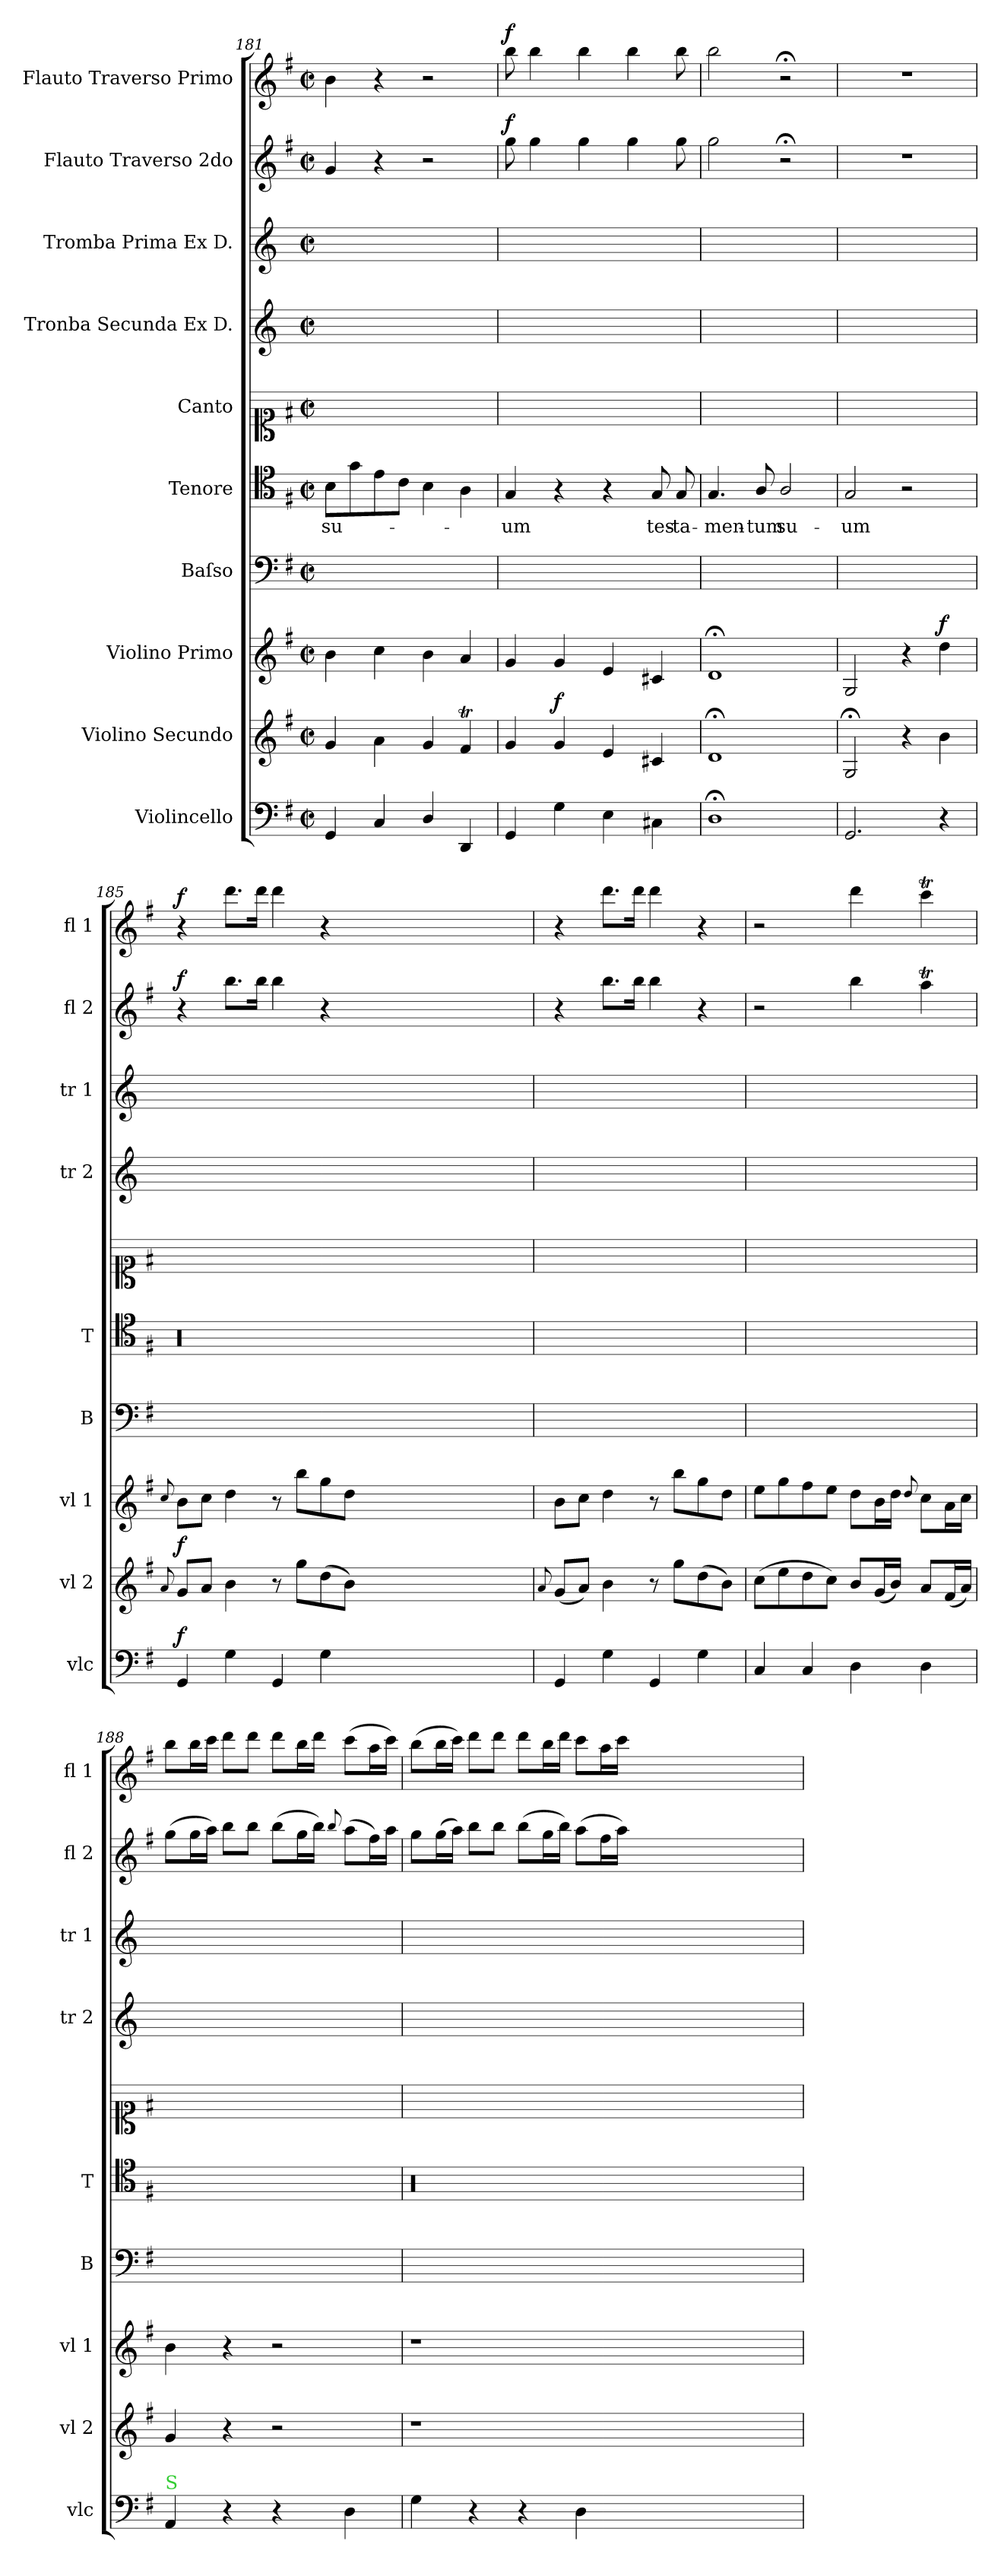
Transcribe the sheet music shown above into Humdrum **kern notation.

**kern	**dynam	**kern	**dynam	**kern	**dynam	**kern	**kern	**text	**kern	**kern	**kern	**kern	**dynam	**kern	**dynam
*part10	*part10	*part9	*part9	*part8	*part8	*part7	*part6	*part6	*part5	*part4	*part3	*part2	*part2	*part1	*part1
*staff10	*staff10	*staff9	*staff9	*staff8	*staff8	*staff7	*staff6	*staff6	*staff5	*staff4	*staff3	*staff2	*staff2	*staff1	*staff1
*I"Violincello	*	*I"Violino Secundo	*	*I"Violino Primo	*	*I"Baſso	*I"Tenore	*	*I"Canto	*I"Tronba Secunda Ex D.	*I"Tromba Prima Ex D.	*I"Flauto Traverso 2do	*	*I"Flauto Traverso Primo	*
*I'vlc	*	*I'vl 2	*	*I'vl 1	*	*I'B	*I'T	*	*	*I'tr 2	*I'tr 1	*I'fl 2	*	*I'fl 1	*
*clefF4	*	*clefG2	*	*clefG2	*	*clefF4	*clefC4	*	*clefC1	*clefG2	*clefG2	*clefG2	*	*clefG2	*
*	*	*	*	*	*	*	*	*	*	*ITrd-1c-2	*ITrd-1c-2	*	*	*	*
*k[f#]	*	*k[f#]	*	*k[f#]	*	*k[f#]	*k[f#]	*	*k[f#]	*k[f#c#]	*k[f#c#]	*k[f#]	*	*k[f#]	*
*G:	*	*G:	*	*G:	*	*G:	*G:	*	*G:	*	*	*G:	*	*G:	*
*M2/2	*	*M2/2	*	*M2/2	*	*M2/2	*M2/2	*	*M2/2	*M2/2	*M2/2	*M2/2	*	*M2/2	*
*met(c|)	*	*met(c|)	*	*met(c|)	*	*met(c|)	*met(c|)	*	*met(c|)	*met(c|)	*met(c|)	*met(c|)	*	*met(c|)	*
=181	=181	=181	=181	=181	=181	=181	=181	=181	=181	=181	=181	=181	=181	=181	=181
4GG/	.	4g/	.	4b\	.	1ryy	8B\L	su-	1ryy	1ryy	1ryy	4g/	.	4b\	.
.	.	.	.	.	.	.	8g\	.	.	.	.	.	.	.	.
4C/	.	4a\	.	4cc\	.	.	8e\	.	.	.	.	4r	.	4r	.
.	.	.	.	.	.	.	8c\J	.	.	.	.	.	.	.	.
4D/	.	4g/	.	4b\	.	.	4B\	.	.	.	.	2r	.	2r	.
4DD/	.	4f#t/	.	4a/	.	.	4A\	.	.	.	.	.	.	.	.
=182	=182	=182	=182	=182	=182	=182	=182	=182	=182	=182	=182	=182	=182	=182	=182
!	!	!	!	!	!	!	!	!	!	!	!	!	!LO:DY:a	!	!LO:DY:a
4GG/	.	4g/	.	4g/	.	1ryy	4G/	-um	1ryy	1ryy	1ryy	8gg\	f	8bb\	f
.	.	.	.	.	.	.	.	.	.	.	.	4gg\	.	4bb\	.
!	!	!	!LO:DY:a	!	!	!	!	!	!	!	!	!	!	!	!
4G\	.	4g/	f	4g/	.	.	4r	.	.	.	.	.	.	.	.
.	.	.	.	.	.	.	.	.	.	.	.	4gg\	.	4bb\	.
4E\	.	4e/	.	4e/	.	.	4r	.	.	.	.	.	.	.	.
.	.	.	.	.	.	.	.	.	.	.	.	4gg\	.	4bb\	.
4C#X\	.	4c#X/	.	4c#X/	.	.	8G/	tes-	.	.	.	.	.	.	.
.	.	.	.	.	.	.	8G/	-ta-	.	.	.	8gg\	.	8bb\	.
=183	=183	=183	=183	=183	=183	=183	=183	=183	=183	=183	=183	=183	=183	=183	=183
1D;<\	.	1d;</	.	1d;</	.	1ryy	4.G/	-men-	1ryy	1ryy	1ryy	2gg\	.	2bb\	.
.	.	.	.	.	.	.	8A/	-tum	.	.	.	.	.	.	.
.	.	.	.	.	.	.	2A/	su-	.	.	.	2r;<	.	2r;<	.
=184	=184	=184	=184	=184	=184	=184	=184	=184	=184	=184	=184	=184	=184	=184	=184
2.GG/	.	2G;</	.	2G/	.	1ryy	2G/	-um	1ryy	1ryy	1ryy	1r	.	1r	.
.	.	4r	.	4r	.	.	2r	.	.	.	.	.	.	.	.
!	!	!	!	!	!LO:DY:a	!	!	!	!	!	!	!	!	!	!
4r	.	4b\	.	4dd\	f	.	.	.	.	.	.	.	.	.	.
=185	=185	=185	=185	=185	=185	=185	=185	=185	=185	=185	=185	=185	=185	=185	=185
.	.	8qqa/	.	8qqcc/	.	.	.	.	.	.	.	.	.	.	.
!	!LO:DY:a	!	!LO:DY:a	!	!	!	!	!	!	!	!	!	!LO:DY:a	!	!LO:DY:a
4GG/	f	8g/L	f	8b\L	.	1ryy	00r	.	1ryy	1ryy	1ryy	4r	f	4r	f
.	.	8a/J	.	8cc\J	.	.	.	.	.	.	.	.	.	.	.
4G\	.	4b\	.	4dd\	.	.	.	.	.	.	.	8.bb\L	.	8.ddd\L	.
.	.	.	.	.	.	.	.	.	.	.	.	16bb\Jk	.	16ddd\Jk	.
4GG/	.	8r	.	8r	.	.	.	.	.	.	.	4bb\	.	4ddd\	.
.	.	8gg\L	.	8bb\L	.	.	.	.	.	.	.	.	.	.	.
4G\	.	(8dd\	.	8gg\	.	.	.	.	.	.	.	4r	.	4r	.
.	.	8b\J)	.	8dd\J	.	.	.	.	.	.	.	.	.	.	.
0.ryy	.	0.ryy	.	0.ryy	.	0.ryy	.	.	0.ryy	0.ryy	0.ryy	0.ryy	.	0.ryy	.
=186	=186	=186	=186	=186	=186	=186	=186	=186	=186	=186	=186	=186	=186	=186	=186
.	.	8qqa/	.	.	.	.	.	.	.	.	.	.	.	.	.
4GG/	.	(8g/L	.	8b\L	.	1ryy	1ryy	.	1ryy	1ryy	1ryy	4r	.	4r	.
.	.	8a/J)	.	8cc\J	.	.	.	.	.	.	.	.	.	.	.
4G\	.	4b\	.	4dd\	.	.	.	.	.	.	.	8.bb\L	.	8.ddd\L	.
.	.	.	.	.	.	.	.	.	.	.	.	16bb\Jk	.	16ddd\Jk	.
4GG/	.	8r	.	8r	.	.	.	.	.	.	.	4bb\	.	4ddd\	.
.	.	8gg\L	.	8bb\L	.	.	.	.	.	.	.	.	.	.	.
4G\	.	(8dd\	.	8gg\	.	.	.	.	.	.	.	4r	.	4r	.
.	.	8b\J)	.	8dd\J	.	.	.	.	.	.	.	.	.	.	.
=187	=187	=187	=187	=187	=187	=187	=187	=187	=187	=187	=187	=187	=187	=187	=187
4C/	.	(8cc\L	.	8ee\L	.	1ryy	1ryy	.	1ryy	1ryy	1ryy	2r	.	2r	.
.	.	8ee\	.	8gg\	.	.	.	.	.	.	.	.	.	.	.
4C/	.	8dd\	.	8ff#\	.	.	.	.	.	.	.	.	.	.	.
.	.	8cc\J)	.	8ee\J	.	.	.	.	.	.	.	.	.	.	.
4D\	.	8b/L	.	8dd\L	.	.	.	.	.	.	.	4bb\	.	4ddd\	.
.	.	(16g/L	.	16b\L	.	.	.	.	.	.	.	.	.	.	.
.	.	16b/JJ)	.	16dd\JJ	.	.	.	.	.	.	.	.	.	.	.
.	.	.	.	8qqdd/	.	.	.	.	.	.	.	.	.	.	.
4D\	.	8a/L	.	8cc\L	.	.	.	.	.	.	.	4aaT\	.	4cccT\	.
.	.	(16f#/L	.	16a\L	.	.	.	.	.	.	.	.	.	.	.
.	.	16a/JJ)	.	16cc\JJ	.	.	.	.	.	.	.	.	.	.	.
=188	=188	=188	=188	=188	=188	=188	=188	=188	=188	=188	=188	=188	=188	=188	=188
!LO:TX:a:color=limegreen:t=S	!	!	!	!	!	!	!	!	!	!	!	!	!	!	!
4AA/	.	4g/	.	4b\	.	1ryy	1ryy	.	1ryy	1ryy	1ryy	(8gg\L	.	8bb\L	.
.	.	.	.	.	.	.	.	.	.	.	.	16gg\L	.	16bb\L	.
.	.	.	.	.	.	.	.	.	.	.	.	16aa\JJ)	.	16ccc\JJ	.
4r	.	4r	.	4r	.	.	.	.	.	.	.	8bb\L	.	8ddd\L	.
.	.	.	.	.	.	.	.	.	.	.	.	8bb\J	.	8ddd\J	.
4r	.	2r	.	2r	.	.	.	.	.	.	.	(8bb\L	.	8ddd\L	.
.	.	.	.	.	.	.	.	.	.	.	.	16gg\L	.	16bb\L	.
.	.	.	.	.	.	.	.	.	.	.	.	16bb\JJ)	.	16ddd\JJ	.
.	.	.	.	.	.	.	.	.	.	.	.	8qqbb/	.	.	.
4D\	.	.	.	.	.	.	.	.	.	.	.	(8aa\L	.	(8ccc\L	.
.	.	.	.	.	.	.	.	.	.	.	.	16ff#\L)	.	16aa\L	.
.	.	.	.	.	.	.	.	.	.	.	.	16aa\JJ	.	16ccc\JJ)	.
=189	=189	=189	=189	=189	=189	=189	=189	=189	=189	=189	=189	=189	=189	=189	=189
4G\	.	1r	.	1r	.	1ryy	00r	.	1ryy	1ryy	1ryy	8gg\L	.	(8bb\L	.
.	.	.	.	.	.	.	.	.	.	.	.	(16gg\L	.	16bb\L	.
.	.	.	.	.	.	.	.	.	.	.	.	16aa\JJ)	.	16ccc\JJ)	.
4r	.	.	.	.	.	.	.	.	.	.	.	8bb\L	.	8ddd\L	.
.	.	.	.	.	.	.	.	.	.	.	.	8bb\J	.	8ddd\J	.
4r	.	.	.	.	.	.	.	.	.	.	.	(8bb\L	.	8ddd\L	.
.	.	.	.	.	.	.	.	.	.	.	.	16gg\L	.	16bb\L	.
.	.	.	.	.	.	.	.	.	.	.	.	16bb\JJ)	.	16ddd\JJ	.
4D\	.	.	.	.	.	.	.	.	.	.	.	(8aa\L	.	8ccc\L	.
.	.	.	.	.	.	.	.	.	.	.	.	16ff#\L	.	16aa\L	.
.	.	.	.	.	.	.	.	.	.	.	.	16aa\JJ)	.	16ccc\JJ	.
0.ryy	.	0.ryy	.	0.ryy	.	0.ryy	.	.	0.ryy	0.ryy	0.ryy	0.ryy	.	0.ryy	.
=	=	=	=	=	=	=	=	=	=	=	=	=	=	=	=
*-	*-	*-	*-	*-	*-	*-	*-	*-	*-	*-	*-	*-	*-	*-	*-
